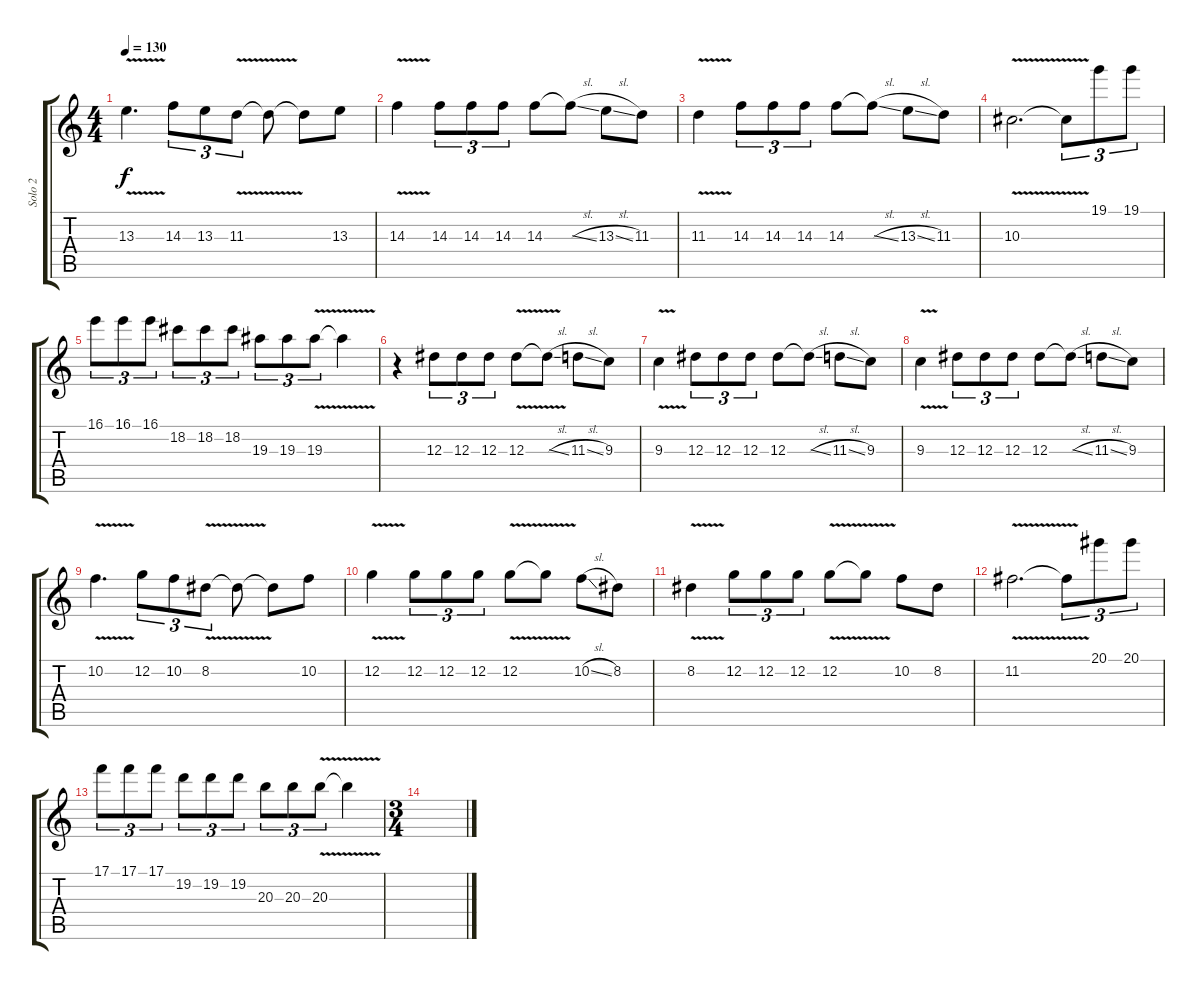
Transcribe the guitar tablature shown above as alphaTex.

\track ("Solo 2" "Solo 2") {instrument distortionguitar}
\staff {score tabs}
\tuning (C4 G3 Eb3 Bb2 F2 C2) {hide}
\ts (4 4)
\tempo 130
\clef g2
\ks c
13.3{v}.4{d dy f} 14.3.8{tu (3 2)} 13.3.8{tu (3 2)} 11.3{v}.8{tu (3 2)} 11.3{t}.8 11.3{t}.8 13.3.8 |
14.3{v}.4 14.3.8{tu (3 2)} 14.3.8{tu (3 2)} 14.3.8{tu (3 2)} 14.3.8 14.3{sl t}.8 13.3{sl}.8 11.3.8 |
11.3{v}.4 14.3.8{tu (3 2)} 14.3.8{tu (3 2)} 14.3.8{tu (3 2)} 14.3.8 14.3{sl t}.8 13.3{sl}.8 11.3.8 |
10.3{v}.2{d} 10.3{t}.8{tu (3 2)} 19.1.8{tu (3 2) volume 4} 19.1.8{tu (3 2)} |
16.1.8{tu (3 2)} 16.1.8{tu (3 2)} 16.1.8{tu (3 2)} 18.2.8{tu (3 2)} 18.2.8{tu (3 2)} 18.2.8{tu (3 2)} 19.3.8{tu (3 2)} 19.3.8{tu (3 2)} 19.3{v}.8{tu (3 2)} 19.3{t}.4 |
r.4{volume 13} 12.3.8{tu (3 2)} 12.3.8{tu (3 2)} 12.3.8{tu (3 2)} 12.3{v}.8 12.3{sl t}.8 11.3{sl}.8 9.3.8 |
9.3{v}.4 12.3.8{tu (3 2)} 12.3.8{tu (3 2)} 12.3.8{tu (3 2)} 12.3.8 12.3{sl t}.8 11.3{sl}.8 9.3.8 |
9.3{v}.4 12.3.8{tu (3 2)} 12.3.8{tu (3 2)} 12.3.8{tu (3 2)} 12.3.8 12.3{sl t}.8 11.3{sl}.8 9.3.8 |
10.2{v}.4{d} 12.2.8{tu (3 2)} 10.2.8{tu (3 2)} 8.2{v}.8{tu (3 2)} 8.2{t}.8 8.2{t}.8 10.2.8 |
12.2{v}.4 12.2.8{tu (3 2)} 12.2.8{tu (3 2)} 12.2.8{tu (3 2)} 12.2{v}.8 12.2{t}.8 10.2{sl}.8 8.2.8 |
8.2{v}.4 12.2.8{tu (3 2)} 12.2.8{tu (3 2)} 12.2.8{tu (3 2)} 12.2{v}.8 12.2{t}.8 10.2.8 8.2.8 |
11.2{v}.2{d} 11.2{t}.8{tu (3 2)} 20.1.8{tu (3 2)} 20.1.8{tu (3 2)} |
17.1.8{tu (3 2)} 17.1.8{tu (3 2)} 17.1.8{tu (3 2)} 19.2.8{tu (3 2)} 19.2.8{tu (3 2)} 19.2.8{tu (3 2)} 20.3.8{tu (3 2)} 20.3.8{tu (3 2)} 20.3{v}.8{tu (3 2)} 20.3{t}.4 |
\ts (3 4)
